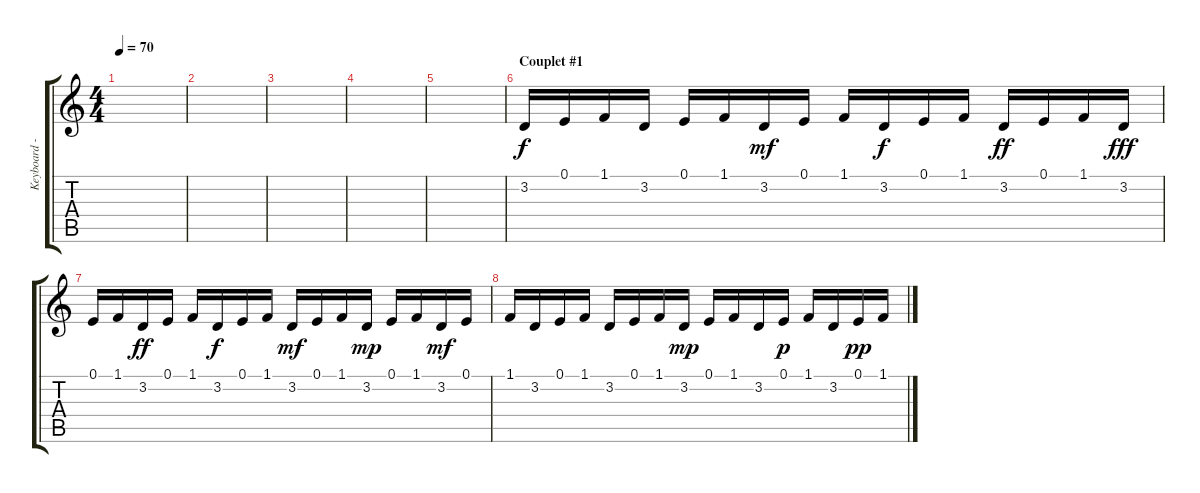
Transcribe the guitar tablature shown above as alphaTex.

\track ("Keyboard - Main" "Keyboard -") {instrument clavinet}
\staff {score tabs}
\tuning (E4 B3 G3 D3 A2 E2) {hide}
\ts (4 4)
\tempo 70
\clef g2
\ks c
|
|
|
|
|
\section ("" "Couplet #1")
3.2.16{volume 16 instrument ocarina} 0.1.16 1.1.16 3.2.16 0.1.16 1.1.16 3.2.16{dy mf} 0.1.16 1.1.16 3.2.16{dy f} 0.1.16 1.1.16 3.2.16{dy ff} 0.1.16 1.1.16 3.2.16{dy fff} |
0.1.16 1.1.16 3.2.16{dy ff} 0.1.16 1.1.16 3.2.16{dy f} 0.1.16 1.1.16 3.2.16{dy mf} 0.1.16 1.1.16 3.2.16{dy mp} 0.1.16 1.1.16 3.2.16{dy mf} 0.1.16 |
1.1.16 3.2.16 0.1.16 1.1.16 3.2.16 0.1.16 1.1.16 3.2.16{dy mp} 0.1.16 1.1.16 3.2.16 0.1.16{dy p} 1.1.16 3.2.16 0.1.16{dy pp} 1.1.16
